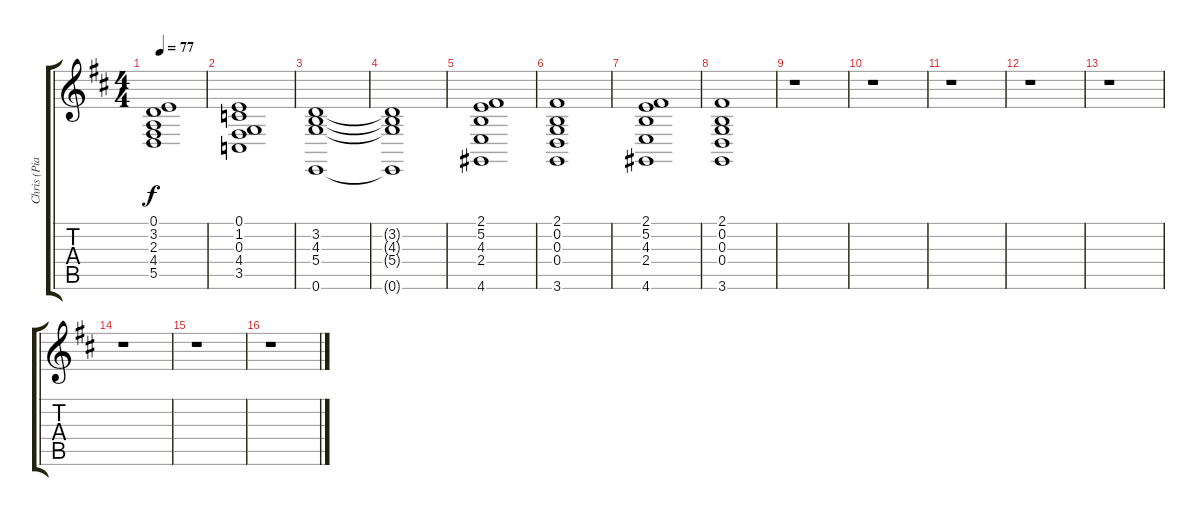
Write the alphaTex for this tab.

\track ("Chris (Piano)" "Chris (Pia") {instrument acousticgrandpiano}
\staff {score tabs}
\tuning (E4 B3 G3 D3 A2 E2) {hide}
\ts (4 4)
\tempo 77
\clef g2
\ks d
(0.1 3.2 2.3 4.4 5.5).1{dy f} |
(0.1 1.2 0.3 4.4 3.5).1 |
(3.2 4.3 5.4 0.6).1 |
(3.2{t} 4.3{t} 5.4{t} 0.6{t}).1 |
(2.1 5.2 4.3 2.4 4.6).1 |
(2.1 0.2 0.3 0.4 3.6).1 |
(2.1 5.2 4.3 2.4 4.6).1 |
(2.1 0.2 0.3 0.4 3.6).1 |
r.1 |
r.1 |
r.1 |
r.1 |
r.1 |
r.1 |
r.1 |
r.1
